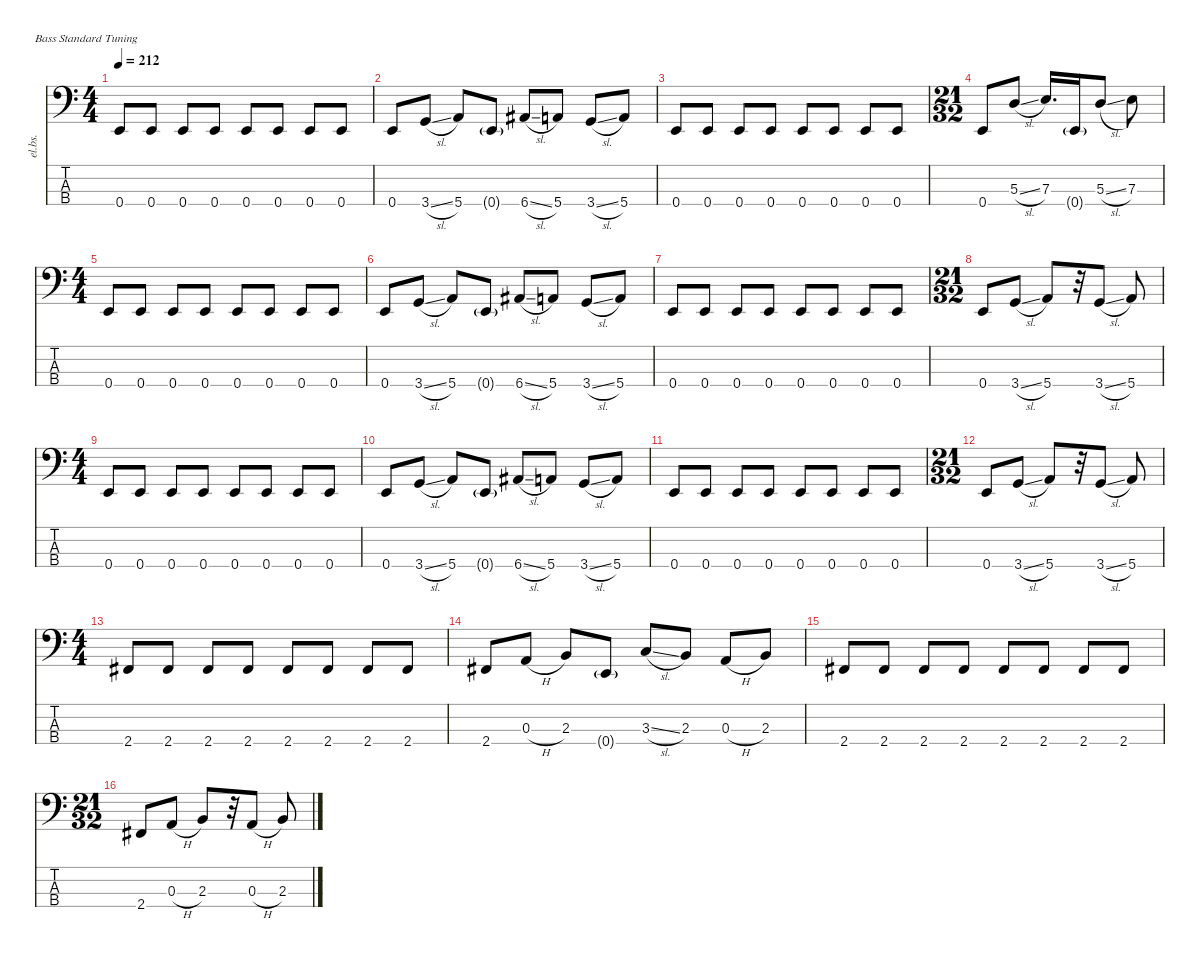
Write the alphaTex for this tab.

\defaultSystemsLayout 4
\hideDynamics
\bracketExtendMode nobrackets
\track ("Bass" "el.bs.") {instrument electricbassfinger}
\staff {score tabs}
\tuning (G2 D2 A1 E1)
\ts (4 4)
\beaming (8 2 2 2 2)
\tempo 212
\clef f4
\ks c
0.4.8{dy f} 0.4.8 0.4.8 0.4.8 0.4.8 0.4.8 0.4.8 0.4.8 |
0.4.8 3.4{sl}.8 5.4.8 0.4{g}.8{dy ff} 6.4{sl acc #}.8{dy f} 5.4.8 3.4{sl}.8 5.4.8 |
0.4.8 0.4.8 0.4.8 0.4.8 0.4.8 0.4.8 0.4.8 0.4.8 |
\ts (21 32)
\beaming (8 2 2 2 2)
0.4.8 5.3{sl}.8 7.3.16{d} 0.4{g}.16 5.3{sl}.8 7.3.8 |
\ts (4 4)
\beaming (8 2 2 2 2)
0.4.8 0.4.8 0.4.8 0.4.8 0.4.8 0.4.8 0.4.8 0.4.8 |
0.4.8 3.4{sl}.8 5.4.8 0.4{g}.8{dy ff} 6.4{sl acc #}.8{dy f} 5.4.8 3.4{sl}.8 5.4.8 |
0.4.8 0.4.8 0.4.8 0.4.8 0.4.8 0.4.8 0.4.8 0.4.8 |
\ts (21 32)
\beaming (8 2 2 2 2)
0.4.8 3.4{sl}.8 5.4.8 r.32 3.4{sl}.8 5.4.8 |
\ts (4 4)
\beaming (8 2 2 2 2)
0.4.8 0.4.8 0.4.8 0.4.8 0.4.8 0.4.8 0.4.8 0.4.8 |
0.4.8 3.4{sl}.8 5.4.8 0.4{g}.8{dy ff} 6.4{sl acc #}.8{dy f} 5.4.8 3.4{sl}.8 5.4.8 |
0.4.8 0.4.8 0.4.8 0.4.8 0.4.8 0.4.8 0.4.8 0.4.8 |
\ts (21 32)
\beaming (8 2 2 2 2)
0.4.8 3.4{sl}.8 5.4.8 r.32 3.4{sl}.8 5.4.8 |
\ts (4 4)
\beaming (8 2 2 2 2)
2.4{acc #}.8 2.4{acc #}.8 2.4{acc #}.8 2.4{acc #}.8 2.4{acc #}.8 2.4{acc #}.8 2.4{acc #}.8 2.4{acc #}.8 |
2.4{acc #}.8 0.3{h}.8 2.3.8 0.4{g}.8{dy ff} 3.3{sl}.8{dy f} 2.3.8 0.3{h}.8 2.3.8 |
2.4{acc #}.8 2.4{acc #}.8 2.4{acc #}.8 2.4{acc #}.8 2.4{acc #}.8 2.4{acc #}.8 2.4{acc #}.8 2.4{acc #}.8 |
\ts (21 32)
\beaming (8 2 2 2 2)
2.4{acc #}.8 0.3{h}.8 2.3.8 r.32 0.3{h}.8 2.3.8
